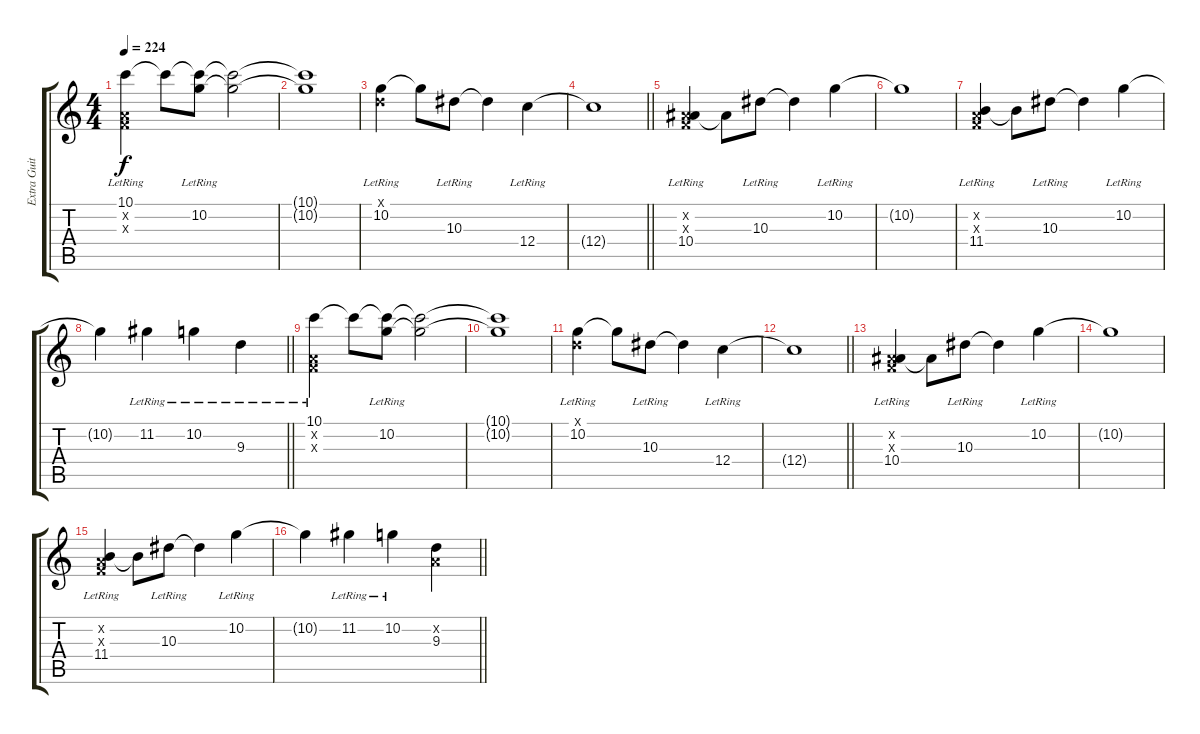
\track ("Extra Guitar" "Extra Guit") {instrument overdrivenguitar}
\staff {score tabs}
\tuning (D4 A3 F3 C3 G2 C2) {hide}
\ts (4 4)
\section ("" "")
\tempo 224
\clef g2
\ks c
(10.1{lr} 0.2{x} 0.3{x}).4{dy f} 10.1{t}.8 (10.1{t} 10.2{lr}).8 (10.1{t} 10.2{t}).2 |
(10.1{t} 10.2{t}).1 |
(0.1{x} 10.2{lr}).4 10.2{t}.8 10.3{lr}.8 10.3{t}.4 12.4{lr}.4 |
\barLineRight lightlight
12.4{t}.1 |
(0.2{x} 0.3{x} 10.4{lr}).4 10.4{t}.8 10.3{lr}.8 10.3{t}.4 10.2{lr}.4 |
10.2{t}.1 |
(0.2{x} 0.3{x} 11.4{lr}).4 11.4{t}.8 10.3{lr}.8 10.3{t}.4 10.2{lr}.4 |
\barLineRight lightlight
10.2{t}.4 11.2{lr}.4 10.2{lr}.4 9.3{lr}.4 |
\section ("" "")
(10.1{lr} 0.2{x} 0.3{x}).4 10.1{t}.8 (10.1{t} 10.2{lr}).8 (10.1{t} 10.2{t}).2 |
(10.1{t} 10.2{t}).1 |
(0.1{x} 10.2{lr}).4 10.2{t}.8 10.3{lr}.8 10.3{t}.4 12.4{lr}.4 |
\barLineRight lightlight
12.4{t}.1 |
(0.2{x} 0.3{x} 10.4{lr}).4 10.4{t}.8 10.3{lr}.8 10.3{t}.4 10.2{lr}.4 |
10.2{t}.1 |
(0.2{x} 0.3{x} 11.4{lr}).4 11.4{t}.8 10.3{lr}.8 10.3{t}.4 10.2{lr}.4 |
\barLineRight lightlight
10.2{t}.4 11.2{lr}.4 10.2{lr}.4 (0.2{x} 9.3).4
